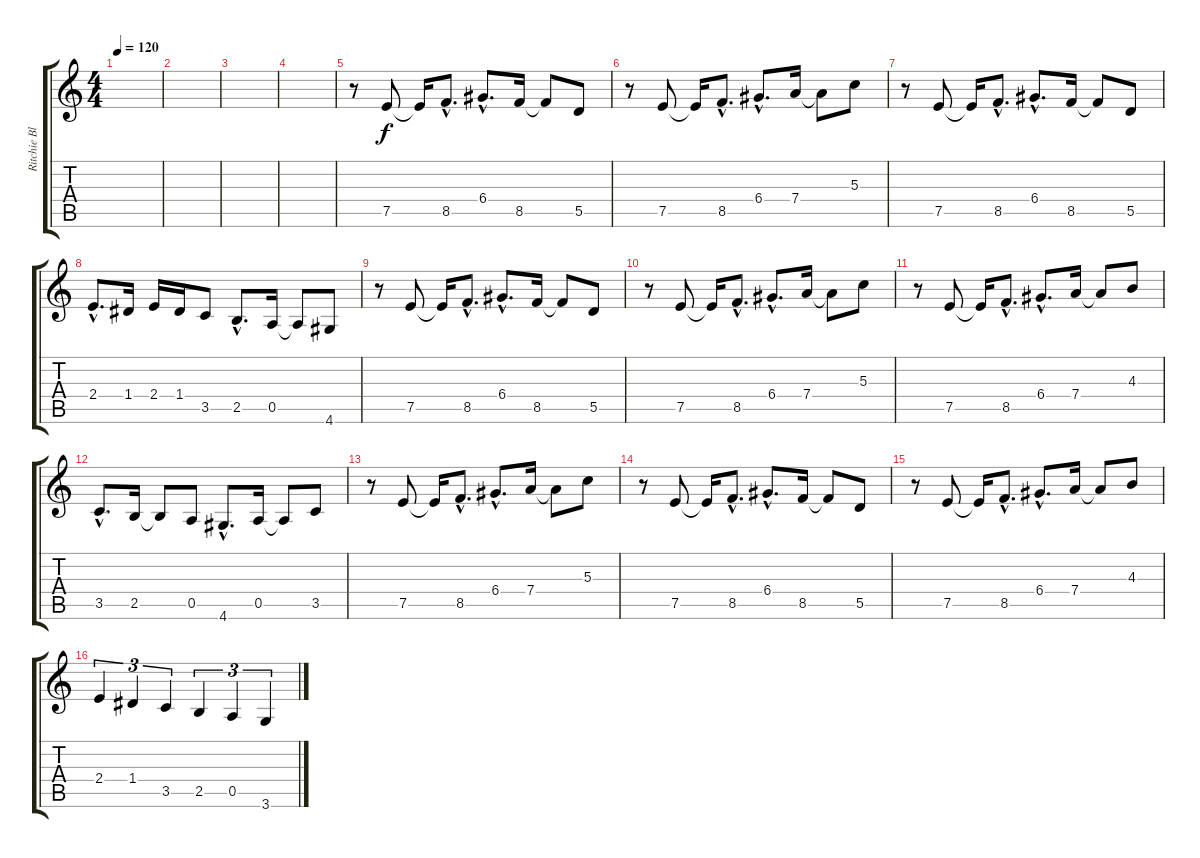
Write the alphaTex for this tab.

\track ("Ritchie Blackmore" "Ritchie Bl") {instrument overdrivenguitar}
\staff {score tabs}
\tuning (E4 B3 G3 D3 A2 E2) {hide}
\ts (4 4)
\tempo 120
\clef g2
\ks c
|
|
|
|
r.8 7.5.8 7.5{t}.16 8.5{hac}.8{d} 6.4{hac}.8{d} 8.5.16 8.5{t}.8 5.5.8 |
r.8 7.5.8 7.5{t}.16 8.5{hac}.8{d} 6.4{hac}.8{d} 7.4.16 7.4{t}.8 5.3.8 |
r.8 7.5.8 7.5{t}.16 8.5{hac}.8{d} 6.4{hac}.8{d} 8.5.16 8.5{t}.8 5.5.8 |
2.4{hac}.8{d} 1.4.16 2.4.16 1.4.16 3.5.8 2.5{hac}.8{d} 0.5.16 0.5{t}.8 4.6.8 |
r.8 7.5.8 7.5{t}.16 8.5{hac}.8{d} 6.4{hac}.8{d} 8.5.16 8.5{t}.8 5.5.8 |
r.8 7.5.8 7.5{t}.16 8.5{hac}.8{d} 6.4{hac}.8{d} 7.4.16 7.4{t}.8 5.3.8 |
r.8 7.5.8 7.5{t}.16 8.5{hac}.8{d} 6.4{hac}.8{d} 7.4.16 7.4{t}.8 4.3.8 |
3.5{hac}.8{d} 2.5.16 2.5{t}.8 0.5.8 4.6{hac}.8{d} 0.5.16 0.5{t}.8 3.5.8 |
r.8 7.5.8 7.5{t}.16 8.5{hac}.8{d} 6.4{hac}.8{d} 7.4.16 7.4{t}.8 5.3.8 |
r.8 7.5.8 7.5{t}.16 8.5{hac}.8{d} 6.4{hac}.8{d} 8.5.16 8.5{t}.8 5.5.8 |
r.8 7.5.8 7.5{t}.16 8.5{hac}.8{d} 6.4{hac}.8{d} 7.4.16 7.4{t}.8 4.3.8 |
2.4.4{tu (3 2)} 1.4.4{tu (3 2)} 3.5.4{tu (3 2)} 2.5.4{tu (3 2)} 0.5.4{tu (3 2)} 3.6.4{tu (3 2)}
